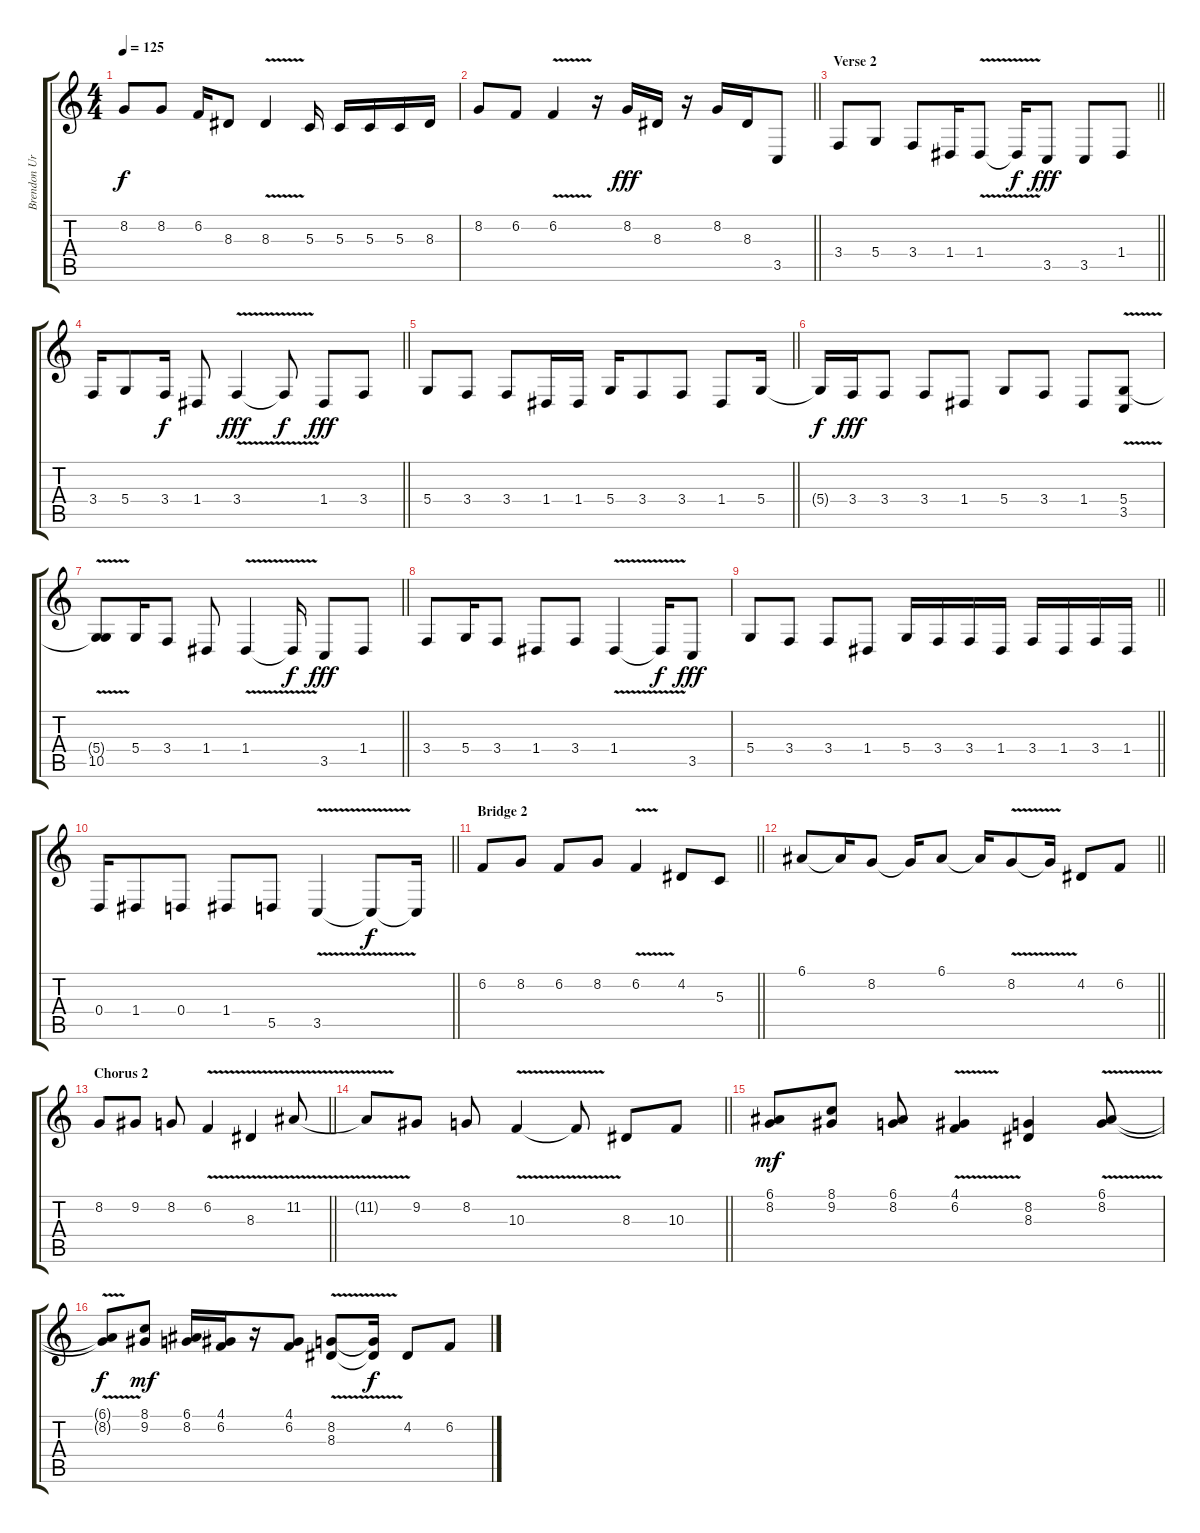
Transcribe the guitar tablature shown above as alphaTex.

\track ("Brendon Urie (Lead Vocals and Harmonies)" "Brendon Ur") {instrument clarinet}
\staff {score tabs}
\tuning (E4 B3 G3 D3 A2 E2) {hide}
\ts (4 4)
\tempo 125
\clef g2
\ks c
8.2.8{dy f} 8.2.8 6.2.16 8.3.8 8.3{v}.4 5.3.16 5.3.16 5.3.16 5.3.16 8.3.16 |
\barLineRight lightlight
8.2.8 6.2.8 6.2{v}.4 r.16 8.2.16{dy fff instrument breathnoise} 8.3.16 r.16 8.2.16 8.3.16 3.5.8{volume 13 instrument clarinet} |
\section ("" "Verse 2")
\barLineRight lightlight
3.4.8 5.4.8 3.4.8 1.4.16 1.4{v}.8 1.4{t}.16{dy f} 3.5.8{dy fff} 3.5.8 1.4.8 |
\barLineRight lightlight
3.4.16 5.4.8 3.4.16{dy f} 1.4.8 3.4{v}.4{dy fff} 3.4{t}.8{dy f} 1.4.8{dy fff} 3.4.8 |
\barLineRight lightlight
5.4.8 3.4.8 3.4.8 1.4.16 1.4.16 5.4.16 3.4.8 3.4.8 1.4.8 5.4.16 |
5.4{t}.16{dy f} 3.4.16{dy fff} 3.4.8 3.4.8 1.4.8 5.4.8 3.4.8 1.4.8 (5.4{v} 3.5).8 |
\barLineRight lightlight
(5.4{t} 10.5).8 5.4.16 3.4.8 1.4.8 1.4{v}.4 1.4{t}.16{dy f} 3.5.8{dy fff} 1.4.8 |
3.4.8 5.4.16 3.4.8 1.4.8 3.4.8 1.4{v}.4 1.4{t}.16{dy f} 3.5.8{dy fff} |
\barLineRight lightlight
5.4.8 3.4.8 3.4.8 1.4.8 5.4.16 3.4.16 3.4.16 1.4.16 3.4.16 1.4.16 3.4.16 1.4.16 |
\barLineRight lightlight
0.4.16 1.4.8 0.4.8 1.4.8 5.5.8 3.5{v}.4 3.5{t}.8{dy f} 3.5{t}.16 |
\section ("" "Bridge 2")
\barLineRight lightlight
6.2.8{volume 15} 8.2.8 6.2.8 8.2.8 6.2{v}.4 4.2.8 5.3.8 |
\barLineRight lightlight
6.1.8 6.1{t}.16 8.2.8 8.2{t}.16 6.1.8 6.1{t}.16 8.2{v}.8 8.2{t}.16 4.2.8 6.2.8 |
\section ("" "Chorus 2")
\barLineRight lightlight
8.2.8 9.2.8 8.2.8 6.2{v}.4 8.3{v}.4 11.2{v}.8 |
\barLineRight lightlight
11.2{t}.8 9.2.8 8.2.8 10.3{v}.4 10.3{t}.8 8.3.8 10.3.8 |
(6.1 8.2).8{dy mf} (8.1 9.2).8 (6.1 8.2).8 (4.1{v} 6.2{v}).4 (8.2 8.3).4 (6.1{v} 8.2{v}).8 |
(6.1{t} 8.2{t}).8{dy f} (8.1 9.2).8{dy mf} (6.1 8.2).16 (4.1 6.2).16 r.16 (4.1 6.2).8 (8.2{v} 8.3{v}).8 (8.2{t} 8.3{t}).16{dy f} 4.2.8 6.2.8
